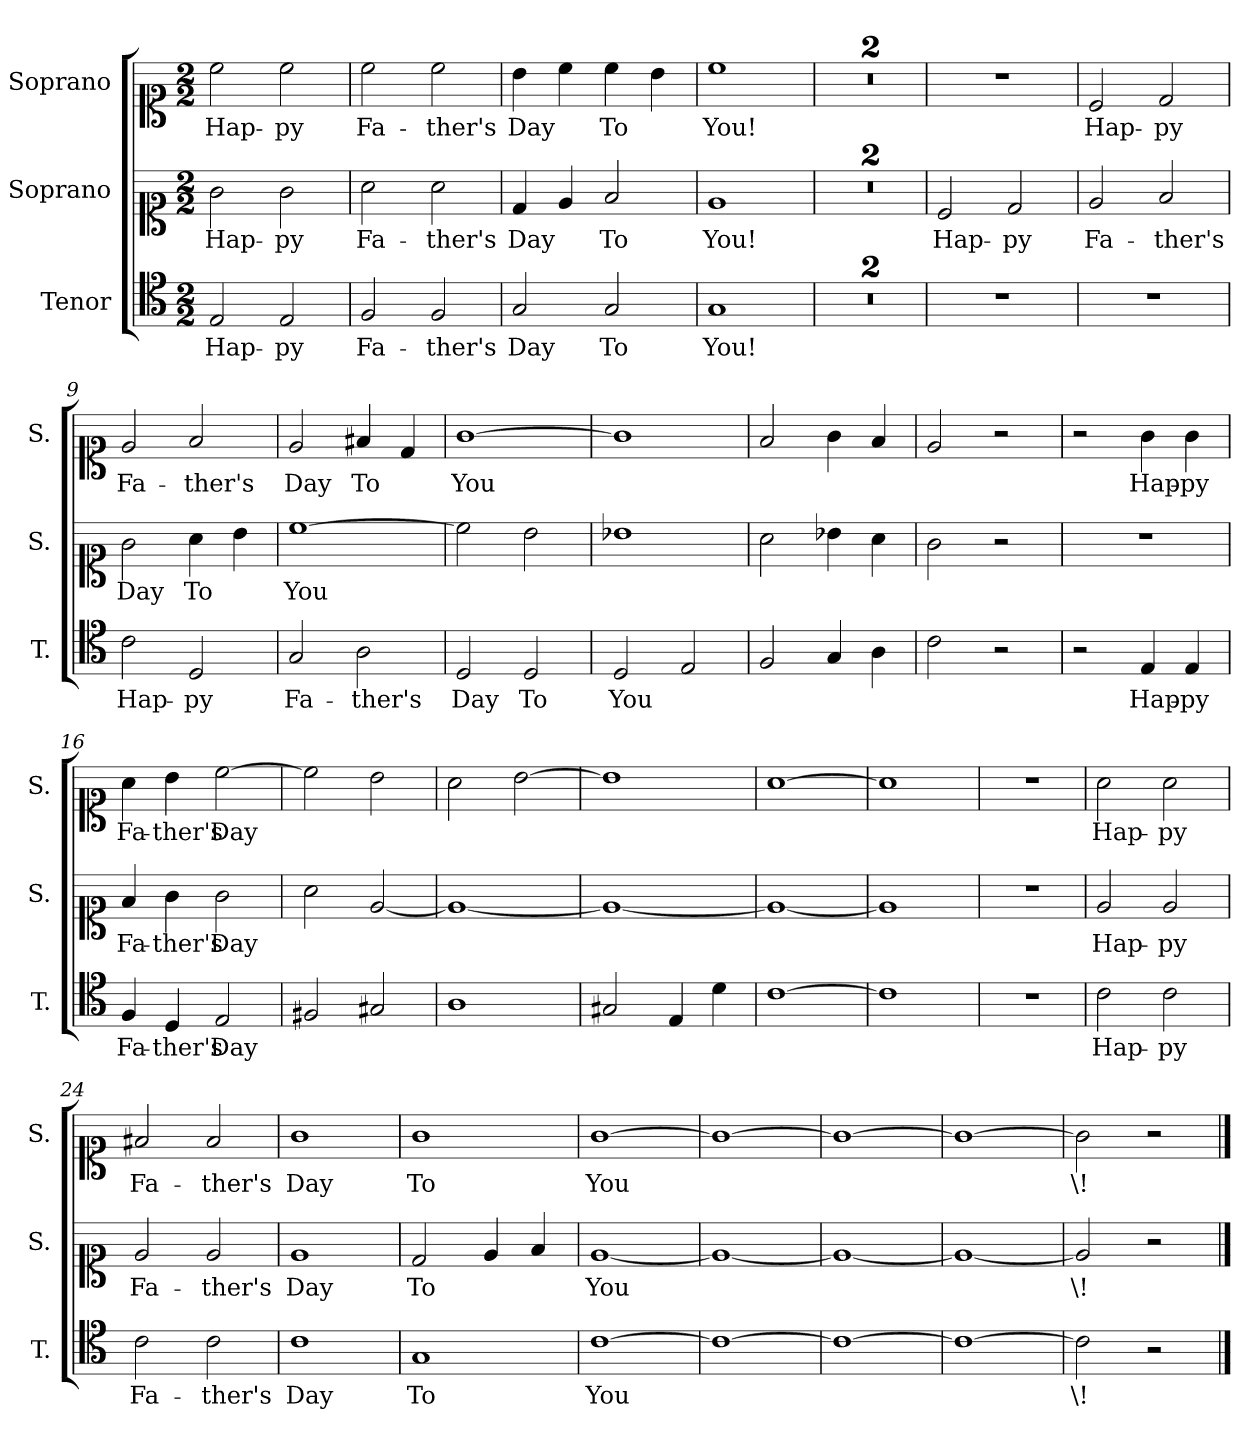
**kern	**text	**kern	**text	**kern	**text
*part3	*part3	*part2	*part2	*part1	*part1
*staff3	*staff3	*staff2	*staff2	*staff1	*staff1
*I"Tenor	*	*I"Soprano	*	*I"Soprano	*
*I'T.	*	*I'S.	*	*I'S.	*
*clefC4	*	*clefC1	*	*clefC1	*
*k[]	*	*k[]	*	*k[]	*
*M2/2	*	*M2/2	*	*M2/2	*
=1	=1	=1	=1	=1	=1
!	!LO:LY:b	!	!LO:LY:b	!	!LO:LY:b
2E/	Hap-	2g\	Hap-	2cc\	Hap-
!	!LO:LY:b	!	!LO:LY:b	!	!LO:LY:b
2E/	-py	2g\	-py	2cc\	-py
=2	=2	=2	=2	=2	=2
!	!LO:LY:b	!	!LO:LY:b	!	!LO:LY:b
2F/	Fa-	2a\	Fa-	2cc\	Fa-
!	!LO:LY:b	!	!LO:LY:b	!	!LO:LY:b
2F/	-ther's	2a\	-ther's	2cc\	-ther's
=3	=3	=3	=3	=3	=3
!	!LO:LY:b	!	!LO:LY:b	!	!LO:LY:b
2G/	Day	4d/	Day	4b\	Day
.	.	4e/	.	4cc\	.
!	!LO:LY:b	!	!LO:LY:b	!	!LO:LY:b
2G/	To	2f/	To	4cc\	To
.	.	.	.	4b\	.
=4	=4	=4	=4	=4	=4
!	!LO:LY:b	!	!LO:LY:b	!	!LO:LY:b
1G	You!	1e	You!	1cc	You!
=5	=5	=5	=5	=5	=5
1r	.	1r	.	1r	.
=6	=6	=6	=6	=6	=6
1r	.	1r	.	1r	.
=7	=7	=7	=7	=7	=7
!	!	!	!LO:LY:b	!	!
1r	.	2c/	Hap-	1r	.
!	!	!	!LO:LY:b	!	!
.	.	2d/	-py	.	.
=8	=8	=8	=8	=8	=8
!	!	!	!LO:LY:b	!	!LO:LY:b
1r	.	2e/	Fa-	2c/	Hap-
!	!	!	!LO:LY:b	!	!LO:LY:b
.	.	2f/	-ther's	2d/	-py
=9	=9	=9	=9	=9	=9
!	!LO:LY:b	!	!LO:LY:b	!	!LO:LY:b
2c\	Hap-	2g\	Day	2e/	Fa-
!	!LO:LY:b	!	!LO:LY:b	!	!LO:LY:b
2D/	-py	4a\	To	2f/	-ther's
.	.	4b\	.	.	.
=10	=10	=10	=10	=10	=10
!	!LO:LY:b	!	!LO:LY:b	!	!LO:LY:b
2G/	Fa-	[1cc	You	2e/	Day
!	!LO:LY:b	!	!	!	!LO:LY:b
2A\	-ther's	.	.	4f#X/	To
.	.	.	.	4d/	.
=11	=11	=11	=11	=11	=11
!	!LO:LY:b	!	!	!	!LO:LY:b
2D/	Day	2cc\]	.	[1g	You
!	!LO:LY:b	!	!	!	!
2D/	To	2b\	.	.	.
=12	=12	=12	=12	=12	=12
!	!LO:LY:b	!	!	!	!
2D/	You	1b-X	.	1g]	.
2E/	.	.	.	.	.
=13	=13	=13	=13	=13	=13
2F/	.	2a\	.	2f/	.
4G/	.	4b-X\	.	4g\	.
4A\	.	4a\	.	4f/	.
=14	=14	=14	=14	=14	=14
2c\	.	2g\	.	2e/	.
2r	.	2r	.	2r	.
=15	=15	=15	=15	=15	=15
2r	.	1r	.	2r	.
!	!LO:LY:b	!	!	!	!LO:LY:b
4E/	Hap-	.	.	4g\	Hap-
!	!LO:LY:b	!	!	!	!LO:LY:b
4E/	-py	.	.	4g\	-py
=16	=16	=16	=16	=16	=16
!	!LO:LY:b	!	!LO:LY:b	!	!LO:LY:b
4F/	Fa-	4f/	Fa-	4a\	Fa-
!	!LO:LY:b	!	!LO:LY:b	!	!LO:LY:b
4D/	-ther's	4g\	-ther's	4b\	-ther's
!	!LO:LY:b	!	!LO:LY:b	!	!LO:LY:b
2E/	Day	2g\	Day	[2cc\	Day
=17	=17	=17	=17	=17	=17
2F#X/	.	2a\	.	2cc\]	.
2G#X/	.	[2e/	.	2b\	.
=18	=18	=18	=18	=18	=18
1A	.	1e_	.	2a\	.
.	.	.	.	[2b\	.
=19	=19	=19	=19	=19	=19
2G#X/	.	1e_	.	1b]	.
4E/	.	.	.	.	.
4d\	.	.	.	.	.
=20	=20	=20	=20	=20	=20
[1c	.	1e_	.	[1a	.
=21	=21	=21	=21	=21	=21
1c]	.	1e]	.	1a]	.
=22	=22	=22	=22	=22	=22
1r	.	1r	.	1r	.
=23	=23	=23	=23	=23	=23
!	!LO:LY:b	!	!LO:LY:b	!	!LO:LY:b
2c\	Hap-	2e/	Hap-	2a\	Hap-
!	!LO:LY:b	!	!LO:LY:b	!	!LO:LY:b
2c\	-py	2e/	-py	2a\	-py
=24	=24	=24	=24	=24	=24
!	!LO:LY:b	!	!LO:LY:b	!	!LO:LY:b
2c\	Fa-	2e/	Fa-	2f#X/	Fa-
!	!LO:LY:b	!	!LO:LY:b	!	!LO:LY:b
2c\	-ther's	2e/	-ther's	2f#/	-ther's
=25	=25	=25	=25	=25	=25
!	!LO:LY:b	!	!LO:LY:b	!	!LO:LY:b
1c	Day	1e	Day	1g	Day
=26	=26	=26	=26	=26	=26
!	!LO:LY:b	!	!LO:LY:b	!	!LO:LY:b
1G	To	2d/	To	1g	To
.	.	4e/	.	.	.
.	.	4f/	.	.	.
=27	=27	=27	=27	=27	=27
!	!LO:LY:b	!	!LO:LY:b	!	!LO:LY:b
[1c	You	[1e	You	[1g	You
=28	=28	=28	=28	=28	=28
1c_	.	1e_	.	1g_	.
=29	=29	=29	=29	=29	=29
1c_	.	1e_	.	1g_	.
=30	=30	=30	=30	=30	=30
1c_	.	1e_	.	1g_	.
=31	=31	=31	=31	=31	=31
!	!LO:LY:b	!	!LO:LY:b	!	!LO:LY:b
2c\]	\!	2e/]	\!	2g\]	\!
2r	.	2r	.	2r	.
==	==	==	==	==	==
*-	*-	*-	*-	*-	*-
